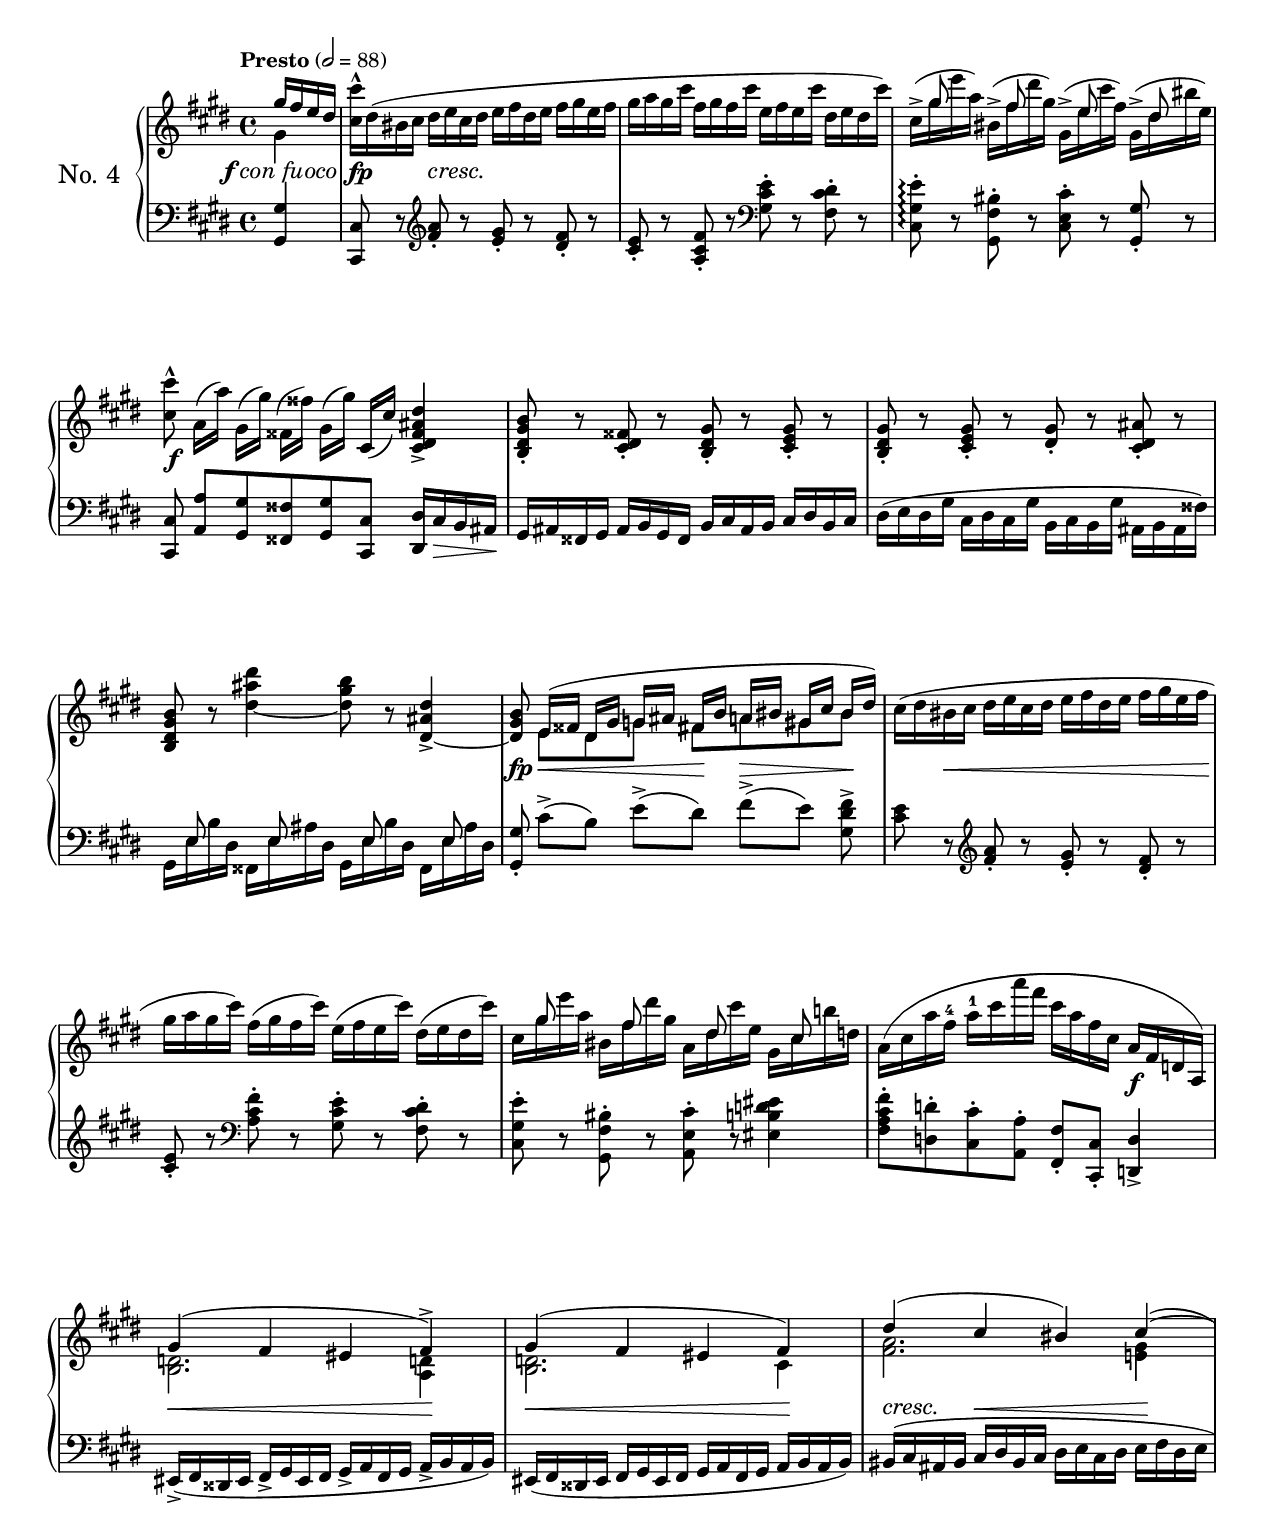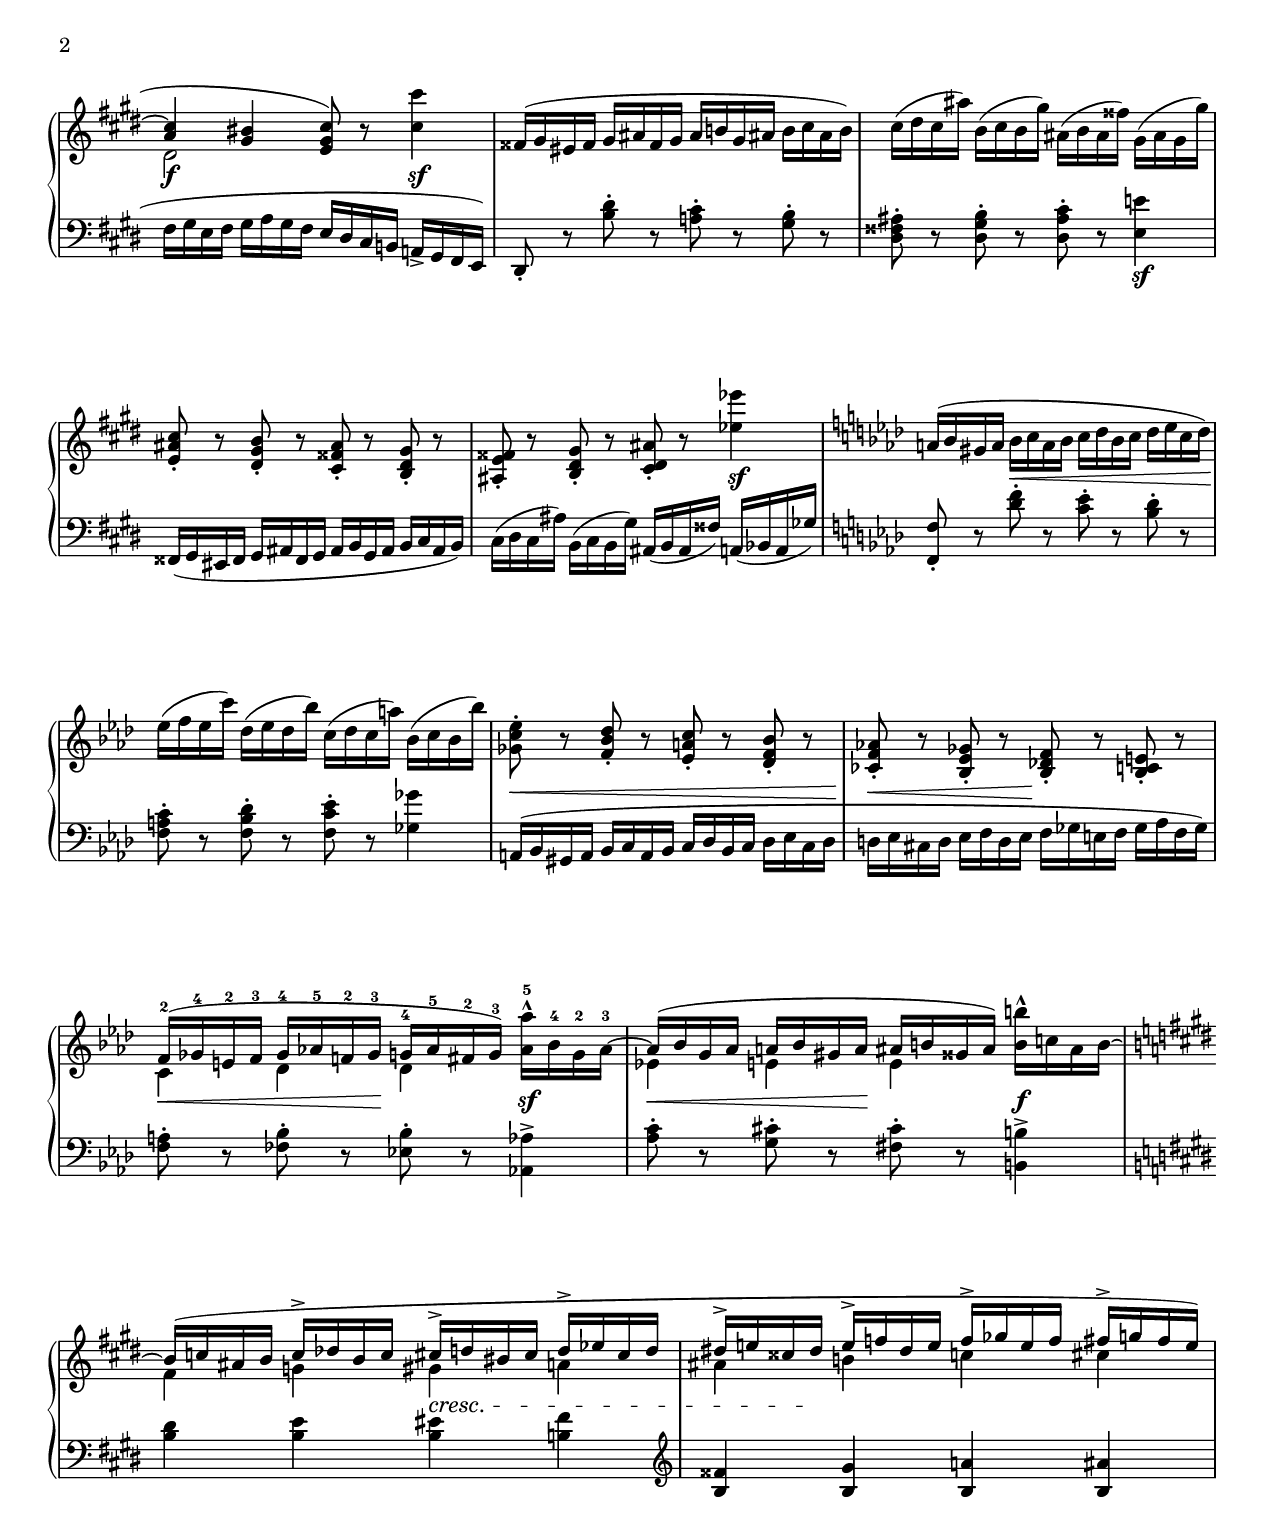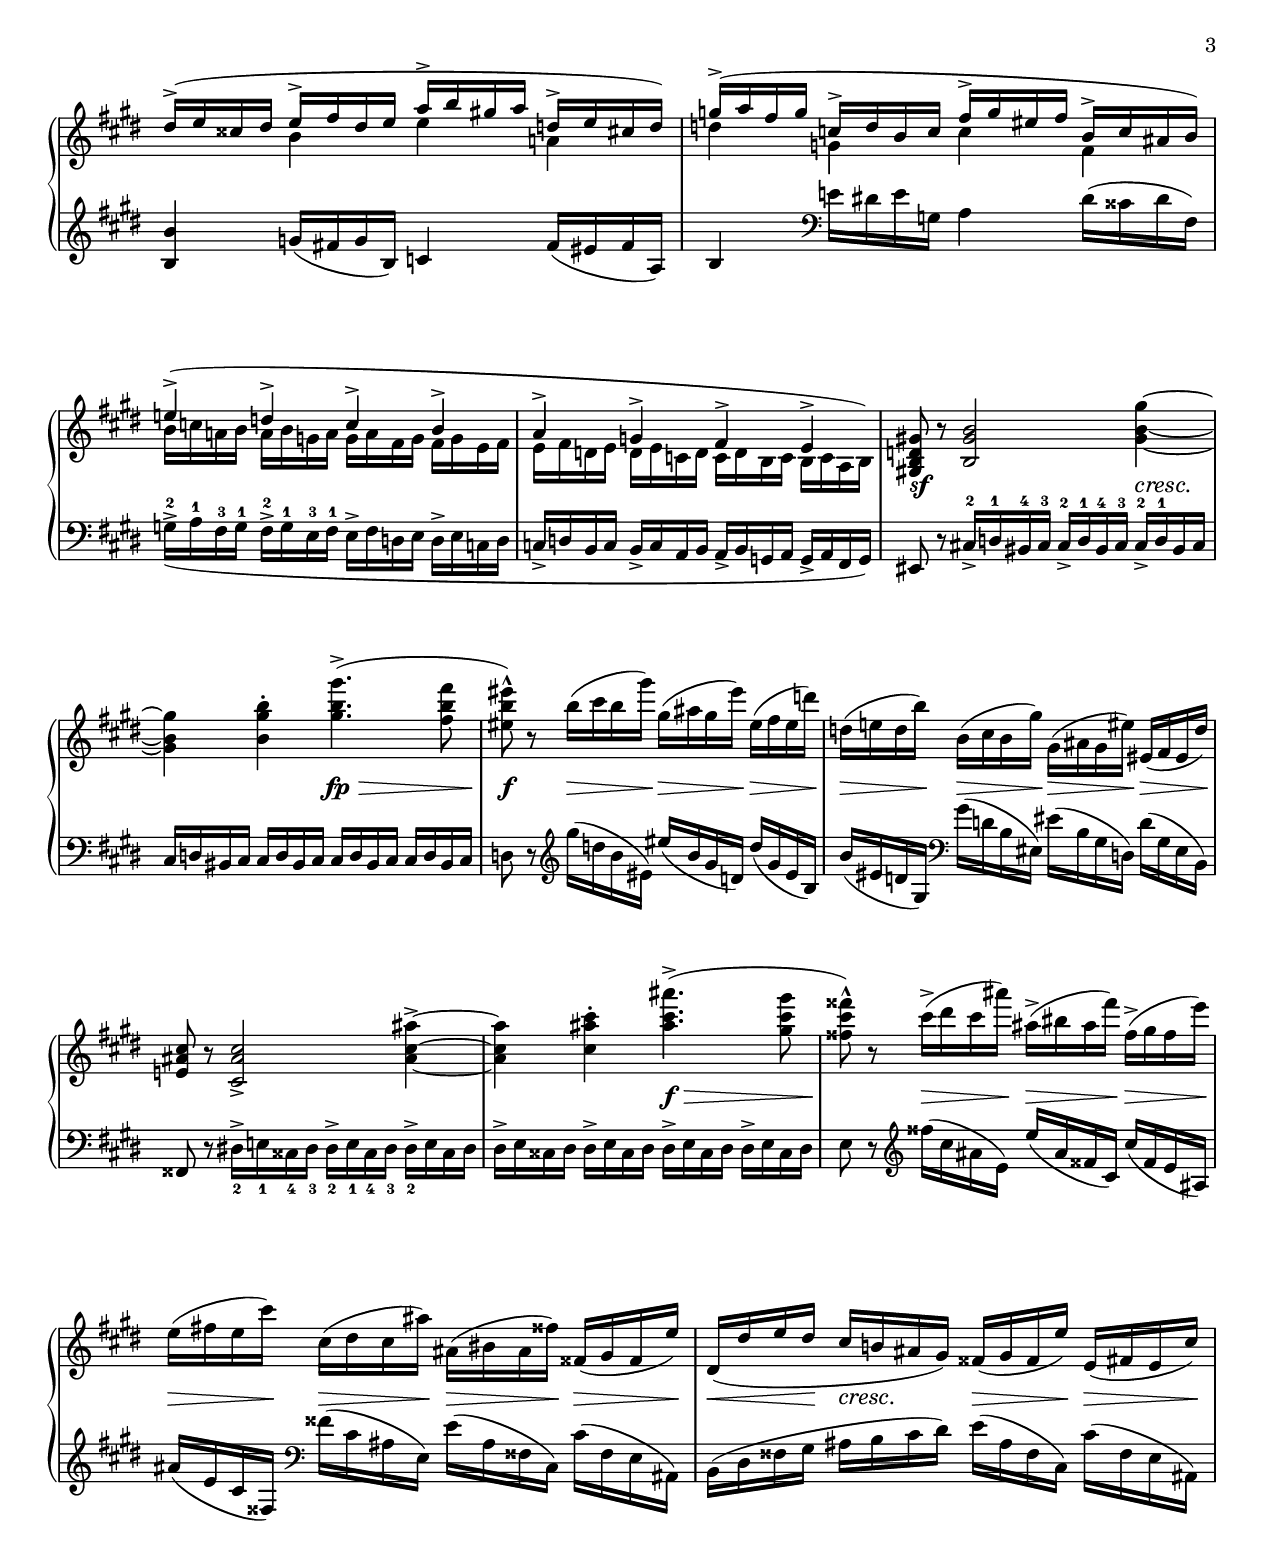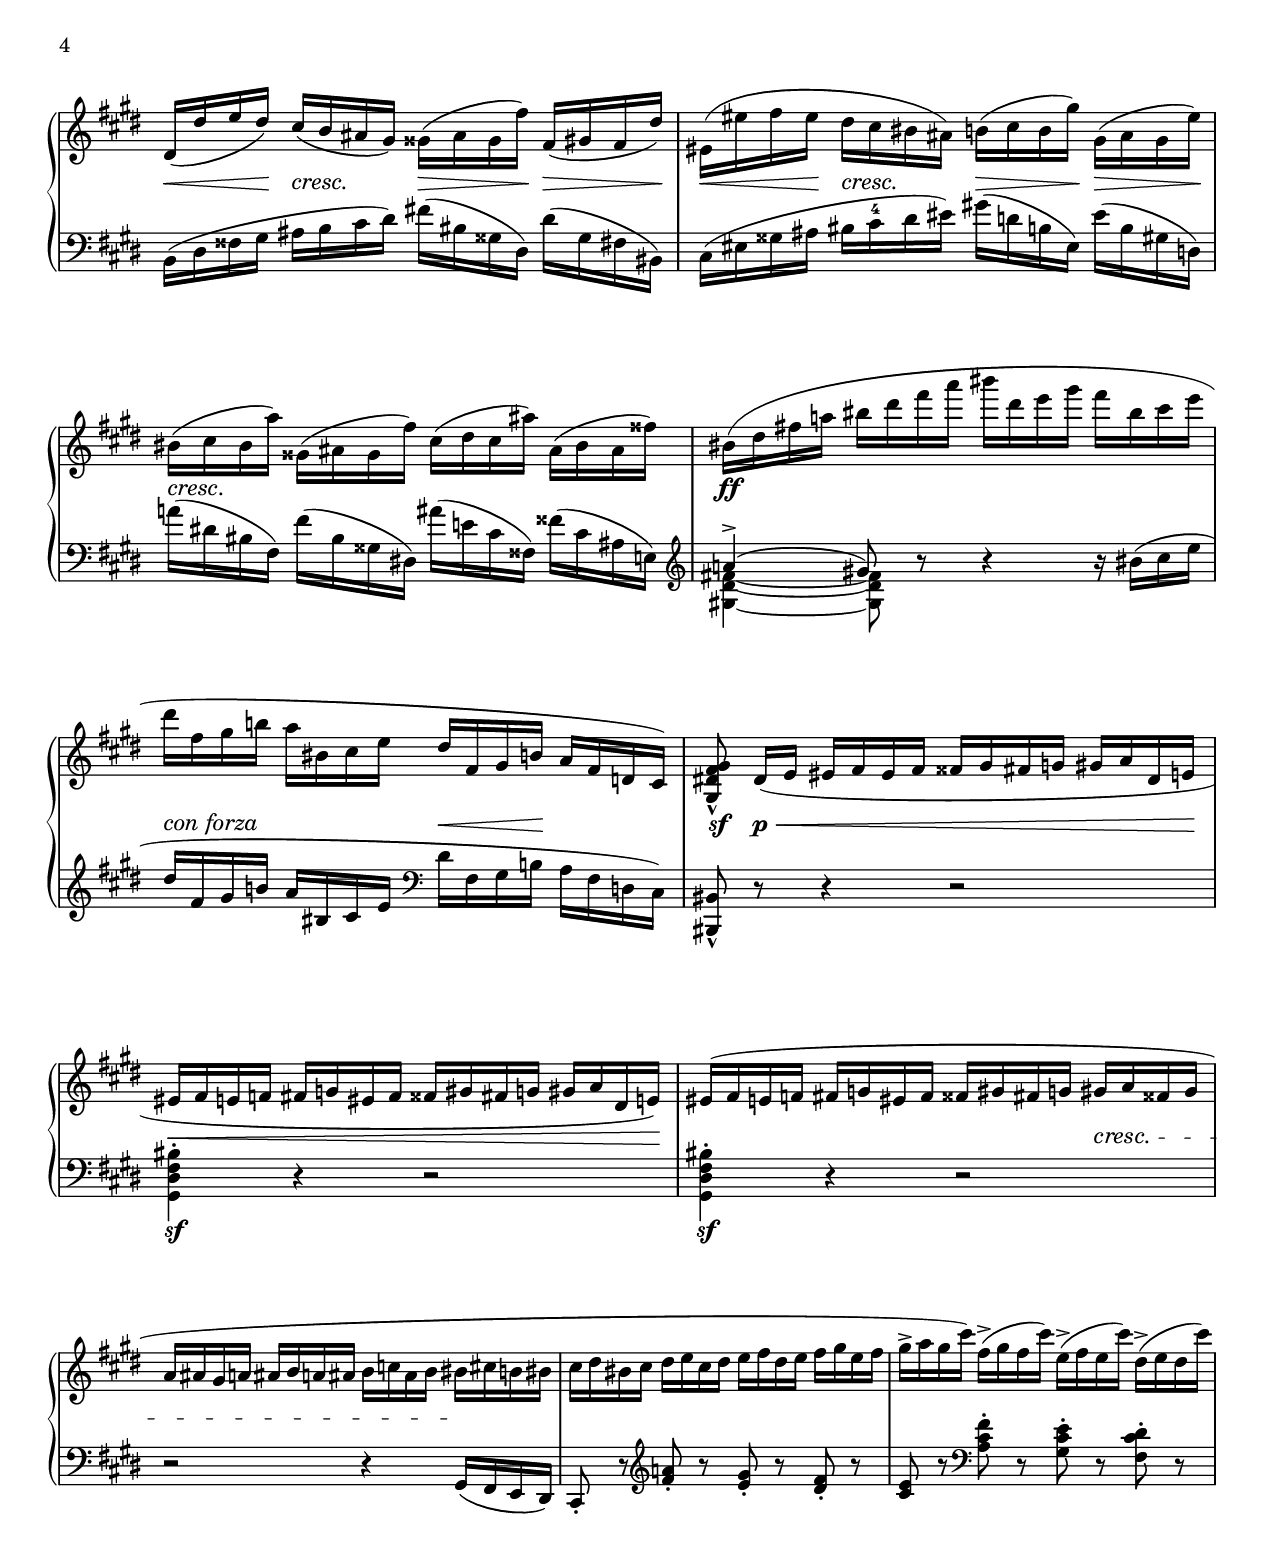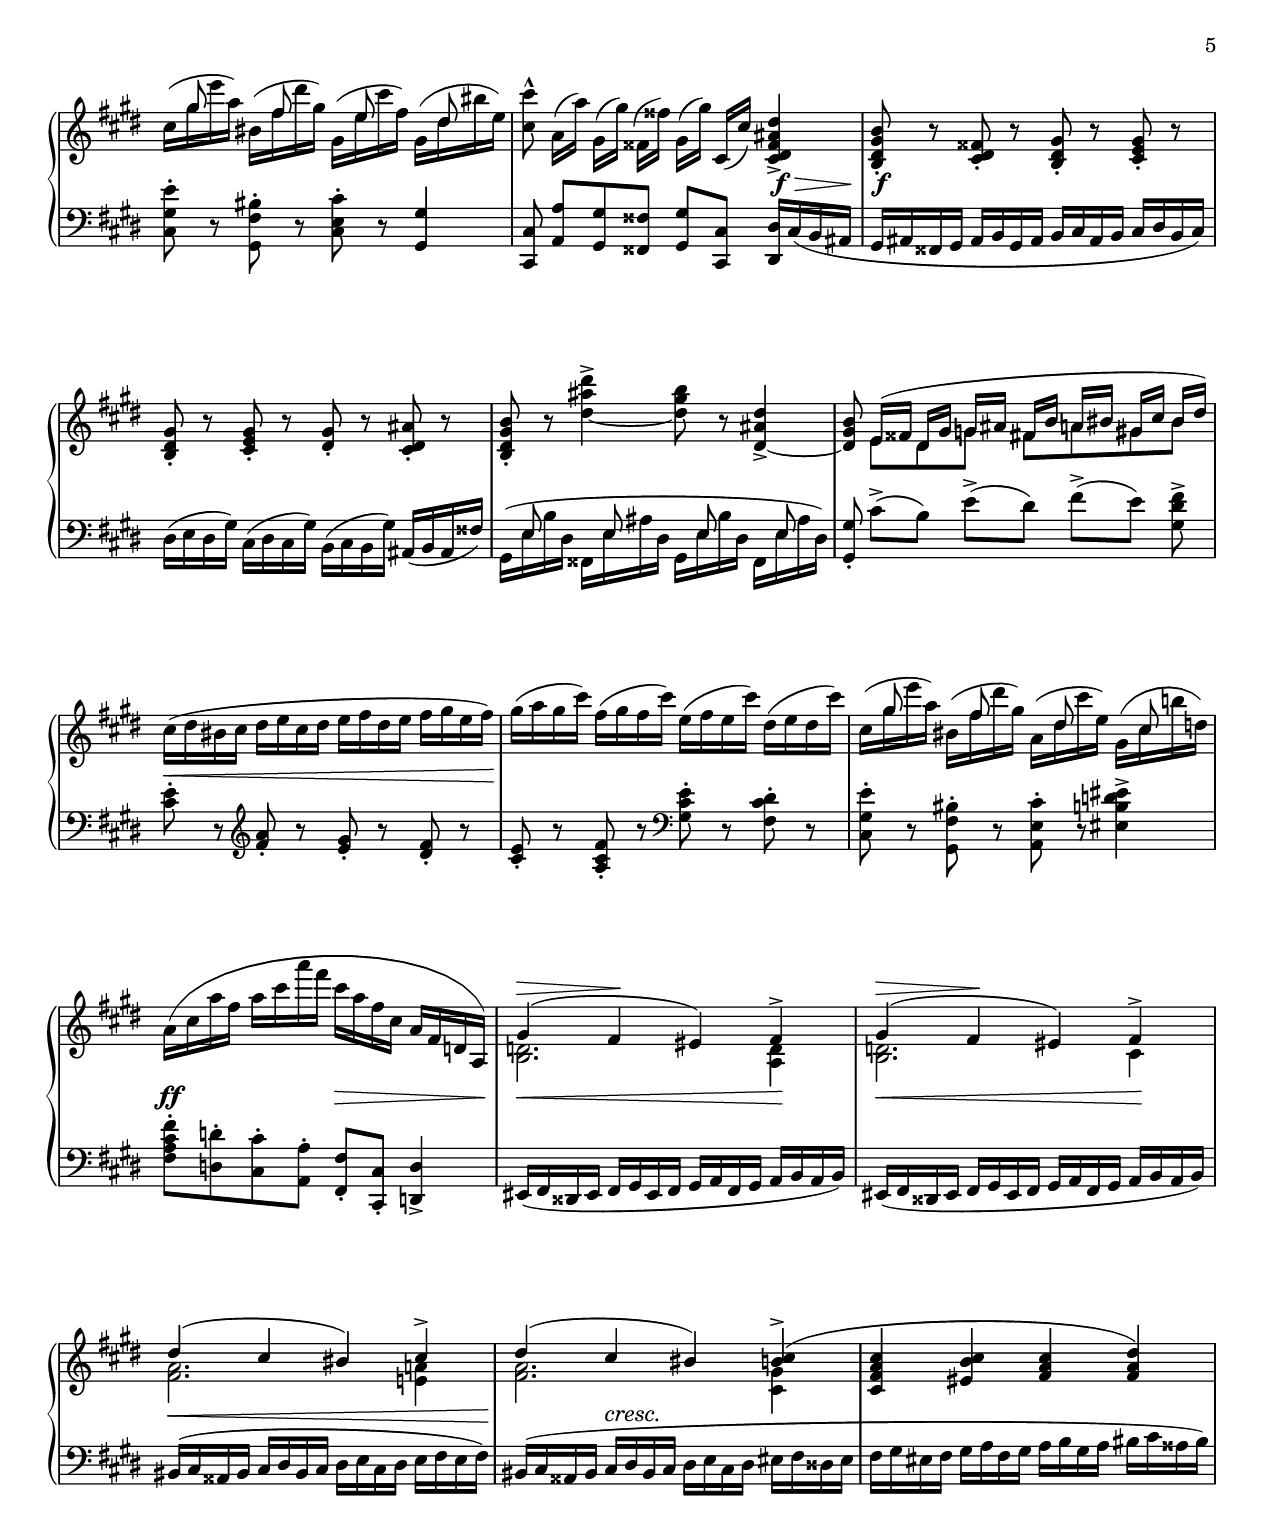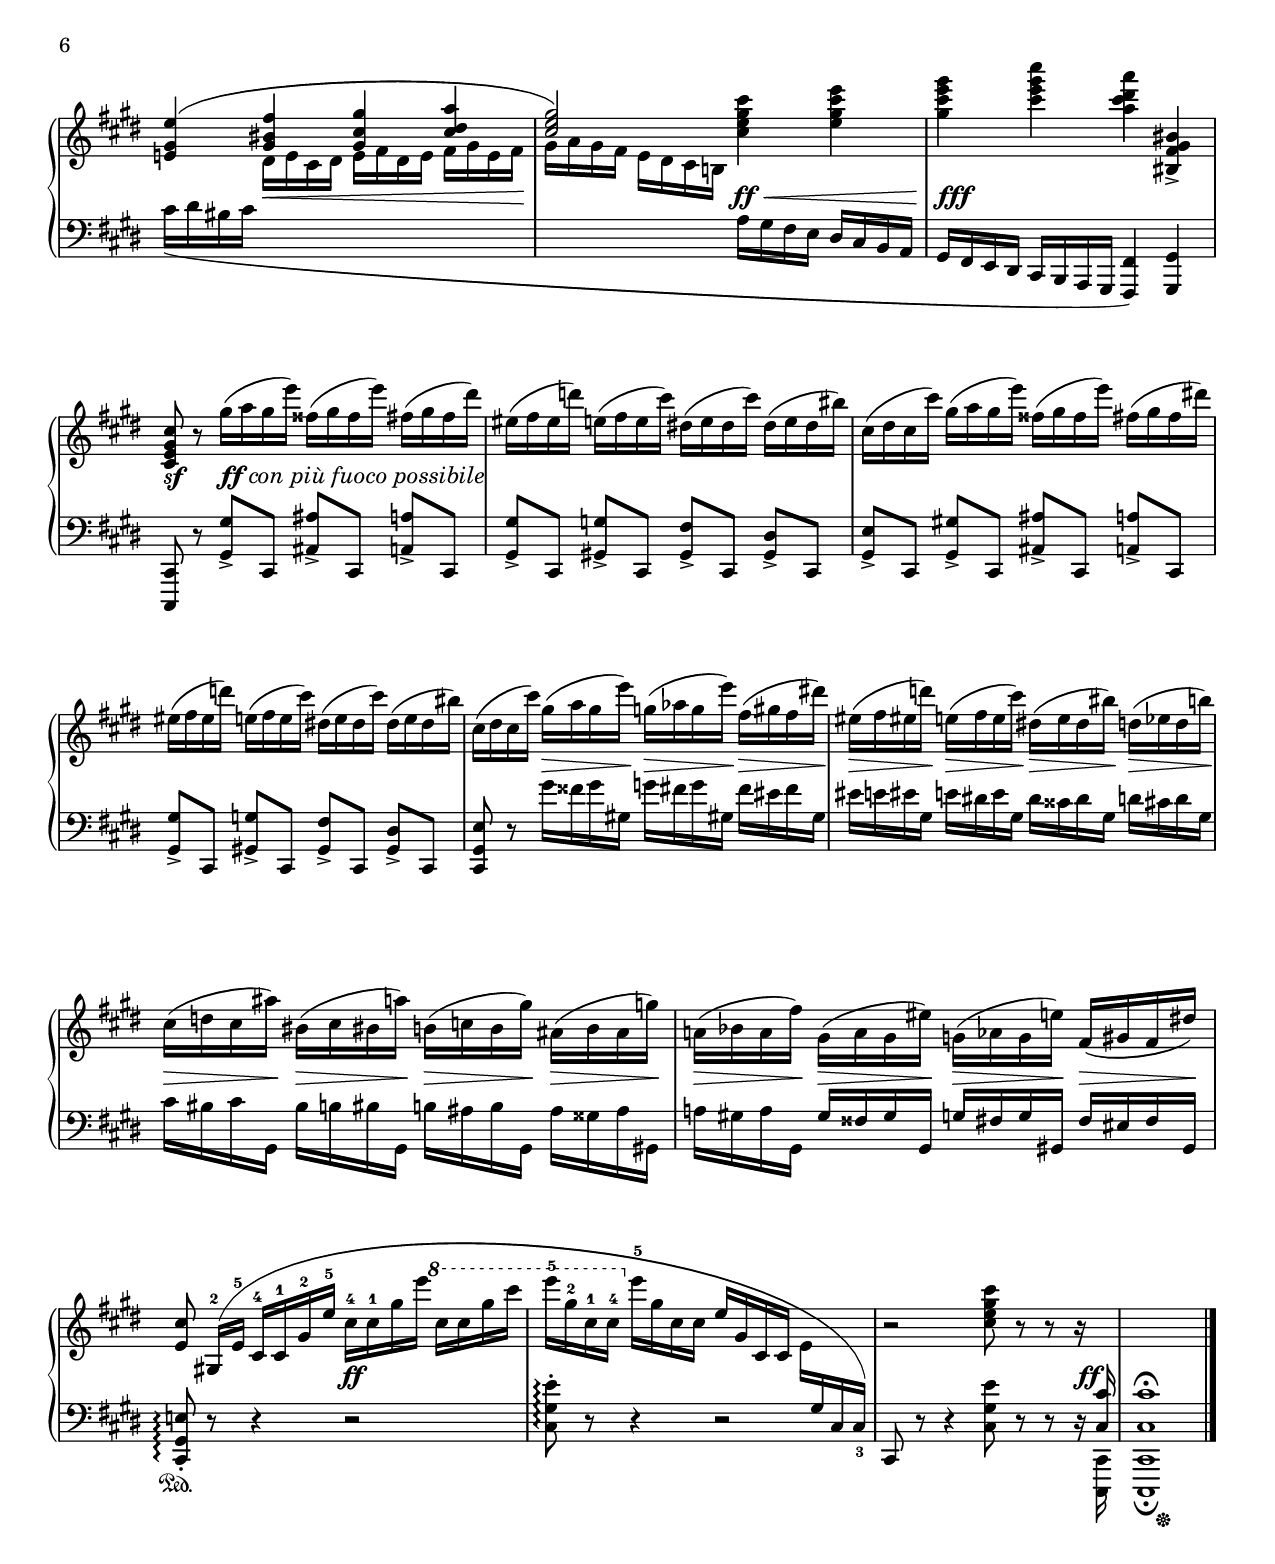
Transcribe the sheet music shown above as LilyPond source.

\version "2.22.1"

\include "includes/Header-paper-layout.ily"
%...+....1....+....2....+....3....+....4....+....5....+....6....+....7....+....

\version "2.22.1"
\language "english"

\include "Global.ily"

fConFuoco = \markup { \dynamic f \larger \italic "con fuoco" }
conForza = \markup \larger \italic "con forza"
ffConFuoco = \markup { \dynamic ff \larger \italic "con più fuoco possibile" }

adjustConFuoco = \tweak X-offset -5.5 \etc
adjustSustainOff = 
  \tweak X-offset 2
  \tweak Y-offset -8
  \etc
slurPositionA = \once \override Slur.positions = #'(4 . 3)
slurShapeA = \shape #'(
                        ((0 . 5) (0 . 5) (0 . 5) (0 . 5))
                        ((0 . 5) (0 . 5) (0 . 5) (0 . 5))
                      ) Slur 
slurShapeB = \shape #'((-0.65 . 0) (-0.5 . 0) (-1.5 . 0) (0 . 0.5)) Slur
slurShapeC = \shape #'(
                        ((0 . 0) (0 . 0) (0 . 0) (0 . 0))
                        ((0 . -1.5) (0 . -1) (0 . -1) (0 . -1))
                      ) Slur
slurShapeD = \shape #'((0 . 2) (0 . -2) (0 . -5) (0 . 0)) Slur
slurShapeE = \shape #'((0 . 0) (0 . 1.5) (0 . -2) (0 . 0)) Slur
dynamicPositionA = \once \override DynamicText.X-offset = 0
dynamicPositionB = \once \override DynamicText.X-offset = -2

global = {
  \time 4/4
  \key cs \minor
  \accidentalStyle piano
}

rightHandUpper = \relative {
  \partial 4 gs''16 fs e ds
  \oneVoice
  <cs cs'>16-^ ds( bs cs  ds e cs ds  e fs ds e  fs gs e fs |
  gs16 a gs cs  fs, gs fs cs'  e, fs e cs'  ds, e ds cs') |
  \voiceOne s16 gs8 s16 s fs8 s16 s e8 s16 s ds8 s16 |
  \oneVoice <cs cs'>8^^ a16[( a']) gs,[( gs']) \slurShapeB fss,[( fss']) 
    gs,[( gs']) cs,,[( cs']) <cs, ds fss as ds>4->
  <b ds gs b>8-. r <cs ds fss>-. r <b ds gs>-. r <cs e gs>-. r |
  <b ds gs>8-. r <cs e gs>-. r <ds gs>-. r <cs ds as'>-. r |
  <b ds gs b>8 r <ds' as' ds>4_~ <ds gs b>8 r <ds, as' ds>4->~ |
  <ds gs b>8 \voiceOne e16([ fss] ds[ gs] g[ as] fs[ b] a[ bs] gs[ cs] 
    bs[ ds]) |
  
  \barNumberCheck 9
  \oneVoice cs16( ds bs cs  ds e cs ds  e fs ds e  fs gs e fs |
  gs16 a gs cs) fs,( gs fs cs')  e,( fs e cs')  ds,( e ds cs') |
  \voiceOne s16 gs8 s16 s fs8 s16 s ds8 s16 s cs8 s16 |
  \oneVoice a16( cs a' fs-4  a-1 cs a' fs  cs a fs cs  a fs d a) |
  \voiceOne gs'4( fs es fs)-> |
  gs4( fs es fs) |
  ds'( cs bs) cs~( |
  <a cs>4 <gs bs> <e gs cs>8) \oneVoice r <cs' cs'>4 |
  
  \barNumberCheck 17
  fss,16( gs es fss  gs as fss gs  as b gs as  b cs as b) |
  cs16( ds cs as')  b,( cs b gs')  as,( b as fss')  gs,( as gs gs') |
  <e, as cs>8-. r <ds gs b>-. r <cs fss as>-. r <b ds gs>-. r |
  <as e' fss>8-. r <b ds gs>-. r <cs ds as'>-. r <ef' ef'>4 |
  \key f \minor
  a,16( bf gs a  bf c a bf  c df bf c  df ef c df) |
  ef16( f ef c')  df,( ef df bf')  c,( df c a')  bf,( c bf bf') |
  <gf, c ef>8-. r <f bf df>-. r <ef a c>-. r <df f bf>-. r |
  <cf f af>8-. r <bf ef gf>-. r <bf df f>-. r <bf c e>-. r |
  
  \barNumberCheck 25
  \voiceOne f'16(-2 gf-4 e-2 f-3  gf-4 af-5 f-2 gf-3  g-4 af-5 fs-2 g)-3
    \oneVoice <af af'>^^-5 bf-4 g-2 af^~-3 |
  \voiceOne af16( bf g af  a bf gs a  as b gss as) \oneVoice <b b'>-^ c as b~ |
  \key cs \minor
  \voiceOne b16( c as b  c-> df b c  cs-> d bs cs  d-> ef cs d |
  ds16-> e css ds  e-> f ds e  f-> gf e f  fs-> g fs e) |
  ds16->( e css ds  e-> fs ds e  a-> b gs a  d,-> e cs d) |
  g16->( a fs g  c,-> d b c  fs-> g es fs  b,-> c as b) |
  e4-> d-> c-> b-> |
  a4-> g-> fs-> e-> |
  
  \barNumberCheck 33
  \oneVoice <gs,! b d gs>8 r <b gs' b>2 \accidentalStyle PianoStaff.default 
    <gs' b gs'>4~ |
  q4 <b gs' b>-. <gs' b gs'>4.->( <fs b fs'>8 \accidentalStyle piano |
  <es b' es>8-^) r b'16( cs b gs')  gs,( as gs es')  es,( fs es d') |
  d,16( e d b')  b,( cs b gs')  gs,( as gs es')  es,( fs es d') |
  <e,! as cs>8 r <cs as' cs>2-> \accidentalStyle PianoStaff.default 
    <as' cs as'>4->~ |
  q4 <cs as'! cs>-. <as' cs as'>4.->( <gs cs gs'>8 \accidentalStyle piano |
  <fss cs' fss>8-^) r cs'16->( ds cs as')  as,->( bs as fss')
    fss,->( gs fss e') |
  e,16( fs e cs')  cs,( ds cs as')  as,( bs as fss')  fss,( gs fss e') |
  
  \barNumberCheck 41
  ds,16( ds' e ds  cs b as gs)  fss( gs fss e')  e,( fs e cs') |
  ds,16( ds' e ds)  cs( b as gs)  gss( as gss fs')  fs,( gs fs ds') |
  \slurShapeD es,16( es' fs es  ds cs bs as)  b( cs b gs')  gs,( as gs es') |
  bs16( cs bs a')  gss,( as gss fs')  cs( ds cs as')  as,( bs as fss') |
  \slurShapeE bs,16( ds fs a  bs ds fs a  bs ds, e gs  fs bs, cs e |
  ds16 fs, gs b  a bs, cs e  ds fs, gs b  a fs d cs) |
  <gs ds' fs gs>8-^ ds'16[( e]  es fs es fs  fss gs fs g  gs a ds, e |
  es16 fs e f  fs g es fs  fss gs fs g  gs a ds, e) |
  
  \barNumberCheck 49
  es16( fs e f  fs g es fs  fss gs fs g  gs a fss gs |
  a16 as gs a  as b a as  b c as b  bs cs b bs |
  cs16 ds bs cs  ds e cs ds  e fs ds e  fs gs e fs |
  gs16-> a gs cs)  fs,->( gs fs cs')  e,->( fs e cs')  ds,->( e ds cs') |
  \voiceOne s16 gs8 s16 s fs8 s16 s e8 s16 s ds8 s16 |
  \oneVoice <cs cs'>8-^ a16[( a']) gs,[( gs']) \slurShapeB fss,[( fss']) 
    gs,[( gs']) cs,,[( cs']) <cs, ds fss as ds>4->
  <b ds gs b>8-. r <cs ds fss>-. r <b ds gs>-. r <cs e gs>-. r |
  <b ds gs>8-. r <cs e gs>-. r <ds gs>-. r <cs ds as'>-. r |
  
  \barNumberCheck 57
  <b ds gs b>8-. r <ds'_~ as' ds>4-> <ds gs b>8 r <ds,~ as' ds>4-> |
  <ds gs b>8 \voiceOne e16([ fss] ds[ gs] g[ as] fs[ b] a[ bs] gs[ cs] 
    bs[ ds]) |
  \oneVoice cs16( ds bs cs  ds e cs ds  e fs ds e  fs gs e fs) |
  gs16( a gs cs)  fs,( gs fs cs')  e,( fs e cs')  ds,( e ds cs') |
  \voiceOne s16 gs8 s16 s fs8 s16 s ds8 s16 s cs8 s16 |
  \oneVoice a16( cs a' fs  a cs a' fs  cs a fs cs  a fs d a) |
  \voiceOne gs'4(^\> fs\! es) fs-> |
  gs4(^\> fs\! es) fs-> |
  
  \barNumberCheck 65
  ds'4^( cs bs) cs-> |
  ds4^( cs bs) <b cs>->( |
  <cs, fs a cs>4 <es b' cs> <fs a cs> <fs a ds>) |
  <e gs e'>4( <gs bs fs'> <gs cs gs'> <cs ds a'> |
  <cs e gs>2) \oneVoice <cs e gs cs>4 <e gs cs e> |
  <gs cs e gs>4 <cs e gs cs> <a cs ds a'> <bs,, fs' gs bs>-> |
  <cs e gs cs>8 r  gs''16( a gs e')  fss,( gs fss e')  fs,( gs fs ds') |
  es,16( fs es d')  e,( fs e cs')  ds,( e ds cs')  ds,( e ds bs') |
  
  \barNumberCheck 73
  cs,16( ds cs cs')  gs( a gs e')  fss,( gs fss e')  fs,( gs fs ds') |
  es,16( fs es d')  e,( fs e cs')  ds,( e ds cs')  ds,( e ds bs') |
  cs,16( ds cs cs')  gs( a gs e')  g,( af g e')  fs,( gs fs ds') |
  es,16( fs es d')  e,( fs e cs')  ds,( e ds bs')  d,( ef d b') |
  cs,16( d cs as')  bs,( cs bs a')  b,( c b gs')  as,( b as g') |
  a,16( bf a fs')  gs,( a gs es')  g,( af g e')  fs,( gs fs ds') |
  <e, cs'>8 gs,16-2[( e'-5]  cs-4 cs-1 gs'-2 e'-5  cs-4 cs-1 gs' e'
    \ottava 1 cs cs gs' cs |
  e16-5 gs,-2 cs,-1 cs-4  \ottava 0 e-5 gs, cs, cs  e gs, cs, cs  
    e \staffDown gs, cs, cs_3) |
    
  \barNumberCheck 81
  \staffUp r2 <cs'' e gs cs >8 r r r16 \staffDown \voiceOne <cs,, cs'> |
  q1\fermata |
  \bar "|."
}

rightHandLower = \relative {
  \partial 4 gs'4
  s1 * 2 |
  cs16^>^( gs' e' a,)  bs,^>^( fs' ds' gs,)  \insideSlur gs,^>^( e' cs' fs,)  
    \insideSlur gs,^>^( ds' bs' e,) |
  s1 * 4 |
  s8 e, ds g fs a gs bs |
  
  \barNumberCheck 9
  s1 * 2 |
  cs16 gs' e' a,  bs, fs' ds' gs,  a, ds cs' e,  gs, cs b' d, |
  s1 |
  <b, d>2. <a d>4 |
  <b d>2. cs4 |
  <fs a>2. <e gs>4 |
  ds2 s |
  
  \barNumberCheck 17
  s1 * 4 |
  \key f \minor
  s1 * 4 |
  
  \barNumberCheck 25
  c4 df df s |
  ef4 e e s |
  \key cs \minor
  fs4 g gs a |
  as4 b c cs |
  s4 b e a, |
  d4 g, c fs, |
  \slurShapeA b16^( c a b  a b g a  g a fs g  fs g e fs |
  e16 fs d e  d e c d  c d b c  b c a b) |
  
  \barNumberCheck 33
  s1 * 8 |
  
  \barNumberCheck 41
  s1 * 8 |
  
  \barNumberCheck 49
  s1 * 4 |
  cs'16^( gs' e' a,)  bs,^( fs' ds' gs,)  gs,^( e' cs' fs,)
    gs,^( ds' bs' e,) |
  s1 * 3 |
  
  \barNumberCheck 57
  s1
  s8 e, ds g fs a gs bs |
  s1 * 2 |
  cs16^( gs' e' a,)  bs,^( fs' ds' gs,)  a,^( ds cs' e,)  gs,^( cs b' d,) |
  s1 |
  <b, d>2. \omitOneAccidental <a d>4 |
  <b d>2. cs4 |
  
  \barNumberCheck 65
  <fs a>2. <e a>4 |
  <fs a>2. <cs gs'>4 |
  s1 * 6 |
  
  \barNumberCheck 73
  s1 * 8 |
  
  \barNumberCheck 81
  s1 * 2 |
}

rightHand = {
  \global
  \markLengthOn
  \tempo "Presto" 2 = 88
  << { \rightHandUpper } \\ { \rightHandLower } >>
}

leftHand = \relative {
  \global
  \clef bass
  
  \partial 4 <gs, gs'>4
  <cs, cs'>8 r \clef treble <fs'' a>-. r <e gs>-. r <ds fs>-. r |
  <cs e>8-. r <a cs fs>-. r \clef bass <gs cs e>-. r <fs cs' ds>-. r |
  <cs gs' e'>8-.\arpeggio r <gs fs' bs>-. r <cs e cs'>-. r <gs gs'>-. r |
  <cs, cs'>8 <a' a'>[ <gs gs'> <fss fss'> <gs gs'> <cs, cs'>]
    <ds ds'>16 cs'\> b as\! |
  gs16 as fss gs  as b gs fss  b cs as b  cs ds b cs |
  ds16( e ds gs  cs, ds cs gs'  b, cs b gs'  \voiceTwo as, b as fss') |
  <<
    { s16 e8 s16 s e8 s16 s e8 s16 s e8 s16 }
    \\
    { gs,16 e' b' ds,  fss, e' as ds,  gs, e' b' ds,  fss, e' as ds, }
  >> |
  \oneVoice <gs, gs'>8-. cs'->[( b]) e->[( ds]) fs->[( e]) <gs, ds' fs>-> |
  
  \barNumberCheck 9 
  <cs e>8 r \clef treble <fs a>-. r <e gs>-. r <ds fs>-. r |
  <cs e>8-. r \clef bass <a cs fs>-. r <gs cs e>-. r <fs cs' ds>-. r |
  <cs gs' e'>8-. r <gs fs' bs>-. r <a e' cs'>-. r <es' b' d es>4 |
  <fs a cs fs>8-. <d d'>-. <cs cs'>-. <a a'>-. <fs fs'>-. <cs cs'>-. 
    <d d'>4-> |
  es16->( fs dss es  fs-> gs es fs  gs-> a fs gs  a-> b a b)
  es,16( fs dss es  fs gs es fs  gs a fs gs  a b a b)
  bs16( cs as bs  cs ds bs cs  ds e cs ds   e fs ds e |
  fs16 gs e fs  gs a gs fs  e ds cs b  a-> gs fs e) |

  \barNumberCheck 17
  ds8-. r <b'' ds>-. r <a cs>-. r <gs b>-. r |
  <ds fss as>8-. r <ds gs b>-. r <ds as' cs>-. r <e e'>4\sf |
  fss,16( gs es fss  gs as fss gs  as b gs as  b cs as b) |
  cs16( ds cs as')  b,( cs b gs')  as,( b as fss') a,( bf a gf') |
  \key f \minor
  <f, f'>8-. r <df'' f>-. r < c ef>-. r <bf df>-. r |
  <f a c>8-. r <f bf df>-. r <f c' ef>-. r <gf gf'>4 |
  a,16( bf gs a  bf c a bf  c df bf c  df ef c df |
  d16 ef cs d  ef f d ef  f gf e f  gf af f gf) |
  
  \barNumberCheck 25
  <f a>8-. r <ff bf>-. r <ef bf'>-. r <af, af'>4-> |
  <af' c>8-. r <g cs>-. r <fs cs'>-. r <b, b'>4-> |
  \key cs \minor
  <b' ds>4 <b e> <b es> <b fs'> |
  \clef treble <b fss'>4 <b gs'> <b a'> <b as'> |
  <b b'>4 g'16( fs g b,) c4 fs16( es fs a,) |
  b4 \clef bass e16 ds e g, a4 ds16( css ds fs,) |
  \slurShapeC g16->-2_( a-1 fs-3 g-1  fs->-2 g-1 e-3 fs-1  e-> fs d e  
    d-> e c d |
  c16-> d b c  b-> c a b  a-> b g a  g-> a fs g) |
  
  \barNumberCheck 33
  es8 r cs'16->-2 d-1 bs-4 cs-3  cs->-2 d-1 bs-4 cs-3  cs->-2 d-1 bs cs |
  cs16 d bs cs  cs d bs cs  cs d bs cs  cs d bs cs |
  d8 r \clef treble gs''16( d b es,)  es'( b gs d)  d'( gs, es b) |
  b'( es, d gs,) \clef bass gs'( d b es,)  es'( b gs d)  d'( gs, es b) |
  fss8 r ds'16->_2 e_1 css_4 ds_3  ds->_2 e_1 css_4 ds_3 ds->_2 e css ds |
  ds16-> e css ds  ds-> e css ds  ds-> e css ds  ds-> e css ds |
  e8 r \clef treble fss''16( cs as e)  e'( as, fss cs)  cs'( fss, e as,) |
  as'16( e cs fss,)  \clef bass fss'( cs as e)  e'( as, fss cs)
    cs'( fss, e as,) |
    
  \barNumberCheck 41
  b16( ds fss gs  as b cs ds)  e( as, fss cs)  cs'( fss, e as,) |
  b16( ds fss gs  as b cs ds)  fs( bs, gss ds)  ds'( gss, fs bs,) |
  cs16( es gss as  bs cs-4 ds es)  gs( d b es,)  es'( b gs d) |
  a''16( ds, bs fs)  fs'( bs, gss ds)  as''( e cs fss,)  fss'( cs as e) |
  \clef treble << { a'4->( gs8) } \\ { <gs, ds' fs>4~ q8 } >> r8 r4
    r16 bs'( cs e |
  ds16 fs, gs b  a bs, cs e  \clef bass ds fs, gs b  a fs d cs) |
  <bs, bs'>8-^ r r4 r2 |
  <gs' ds' fs bs>4-.\sf r r2 | 
  
  \barNumberCheck 49
  <gs ds' fs bs>4-.\sf r r2 | 
  r2 r4 gs16( fs e ds) |
  cs8-. r \clef treble <fs'' a>-. r <e gs>-. r <ds fs>-. r |
  <cs e>8 r \clef bass <a cs fs>-. r <gs cs e>-. r <fs cs' ds>-. r |
  <cs gs' e'>8-. r <gs fs' bs>-. r <cs e cs'>-. r <gs gs'>4 |
  <cs, cs'>8 <a'a'>[ <gs gs'> <fss fss'>] <gs gs'> <cs, cs'> 
    <ds ds'>16 cs'( b as |
  gs16 as fss gs  as b gs as  b cs as b  cs ds b cs) |
  ds16( e ds gs)  cs,( ds cs gs')  b,( cs b gs')  as,( b as fss') |
  
  \barNumberCheck 57
  <<
    { s16 e8 s16 s e8 s16 s e8 s16 s e8 s16 }
    \\
    { \slurPositionA gs,16^( e' b' ds,  fss, e' as ds,  gs, e' b' ds,  fss, e' as ds,) }
  >> |
  <gs, gs'>8-. cs'[(-> b]) e[(-> ds]) fs[(-> e]) <gs, ds' fs>-> |
  <cs e>8-. r \clef treble <fs a>-. r <e gs>-. r <ds fs>-. r |
  <cs e>8-. r <a cs fs>-. r \clef bass <gs cs e>-. r <fs cs' ds>-. r |
  <cs gs' e'>8-. r <gs fs' bs>-. r <a e' cs'>-. r <es' b' d es>4-> |
  <fs a cs fs>8-. <d d'>-. <cs cs'>-. <a a'>-. <fs fs'>-. <cs cs'>-.
    <d d'>4-> |
  es16( fs dss es  fs gs es fs  gs a fs gs  a b a b) |
  es,16( fs dss es  fs gs es fs  gs a fs gs  a b a b) |
  
  \barNumberCheck 65
  bs16( cs ass bs  cs ds bs cs  ds e cs ds  e fs e fs) |
  bs,16( cs ass bs  cs ds bs cs  ds e cs ds  es fs dss es |
  fs16 gs es fs  gs a fs gs  a b gs a  bs cs ass bs) |
  cs16_( ds bs cs  \voiceTwo \staffUp ds e cs ds  e fs ds e  fs gs e fs |
  gs16 a gs fs  e ds cs b  \oneVoice \staffDown a gs fs e  ds cs b a |
  gs16 fs e ds  cs b a gs  <fs fs'>4) <gs gs'> |
  <cs, cs'>8 r <gs'' gs'>->[ cs,] <as' as'>->[ cs,] <a' a'>->[ cs,] |
  <gs' gs'>8->[ cs,] <gs'! g'>->[ cs,] <gs' fs'>->[ cs,] <gs' ds'>->[ cs,] |
  
  \barNumberCheck 73
  <gs' e'>8->[ cs,] <gs' gs'>-> cs,] <as' as'>->[ cs,] <a' a'>->[ cs,] |
  <gs' gs'>8->[ cs,] <gs'! g'>->[ cs,] <gs' fs'>->[ cs,] <gs' ds'>->[ cs,] |
  <cs gs' e'>8 r  gs'''16 fss gs gs,  g' fs g gs,  fs' es fs gs, |
  es'16 e es gs,  e' ds e gs,  ds' css ds gs,  d' cs d gs, |
  cs16 bs cs gs,  bs' b bs gs,  b' as b gs,  as' gss as gs, |
  a'16 gs a gs,  gs' fss gs gs,  g' fs g gs,  fs' es fs gs, |
  <cs, gs' e'>8-.\arpeggio\sustainOn r r4 r2 |
  <cs' gs' e'>8-.\arpeggio r r4 r2 |
  
  \barNumberCheck 81
  cs,8 r r4 <cs' gs' e'>8 r r r16 \voiceFour <cs,, cs'> |
  q1\fermata\adjustSustainOff\sustainOff |
}

dynamics = {
  \override DynamicTextSpanner.style = #'none
  \override TextScript.Y-offset = -0.5

  \partial 4 s4\adjustConFuoco -\fConFuoco  s4\fp s\cresc s2 |
  s1 * 2 |
  s1\f |
  s1 * 3 |
  s8\fp s4.\< s8\! s4\> s8\! |
  
  \barNumberCheck 9
  s8 s4.\< s4. s16 s\! |
  s1 * 2 |
  s2. s4\f |
  s2.\< s4\! |
  s2.\< s4\! |
  s4\cresc s2\< s4\! |
  s2.\f s4\sf |
  
  \barNumberCheck 17
  s1 * 3 |
  s2. s4\sf |
  % key f minor
  s4 s2\< s8. s16\! |
  s1 |
  s2.\< s8. s16\! |
  s4\< s8. s16\! s2 |
  
  \barNumberCheck 25
  s4\< s8. s16\! s4 s\sf |
  s4\< s8. s16\! s4 s\f |
  % key cs minor
  \revert DynamicTextSpanner.style
  s2 s\cresc |
  s8. s16\! s2. |
  s1 * 4 |
  
  \barNumberCheck 33
  \override DynamicTextSpanner.style = #'none
  s2.\sf s4\cresc |
  s2 \tag #'layout { s4\fp\> s8. s16\! }
     \tag #'midi   { s2\f } |
  s4\f s8.\> s16\! s8.\> s16\! s8.\> s16\! |
  s8.\> s16\! s8.\> s16\! s8.\> s16\! s8.\> s16\! |
  \tag #'layout { s1 }
  \tag #'midi   { s4\sf s2.\f } |
  s2 s4\f\> s8. s16\! |
  s4 s8.\> s16\! s8.\> s16\! s8.\> s16\! |
  s8.\> s16\! s8.\> s16\! s8.\> s16\! s8.\> s16\! |
  
  \barNumberCheck 41
  \repeat unfold 3 { s8.\< s16\! s4\cresc s8.\> s16\! s8.\> s16\! | }
  s1\cresc |
  s1\ff |
  s2-\conForza s8.\< s16\! s4 |
  s8\sf s\p\< s2 s8. s16\! |
  s2.\< s8. s16\! |
  
  \barNumberCheck 49
  \revert DynamicTextSpanner.style
  s2. s4\cresc |
  s2. s4\! |
  \tag #'layout { s1 }
  \tag #'midi   { s1\f } |
  s1 * 2 |
  s2. s8.\f\> s16\! |
  s1\f |
  s1 |
  
  \barNumberCheck 57
  s1 * 2 |
  s2.\< s8. s16\! |
  s1 * 2 |
  s2\ff s4.\> s16 s\! |
  s2.\< s4\! |
  s2.\< s4\! |
  
  \barNumberCheck 65
  s2.\< s8. s16\! |
  \override DynamicTextSpanner.style = #'none
  s4 s2.\cresc |
  s1 |
  s4 s2\< s8. s16\! |
  s2 s2\ff\< |
  \dynamicPositionA s1\fff |
  s4\sf s2.-\ffConFuoco |
  s1 |
  
  \barNumberCheck 73
  s1 * 2 |
  s4 s8.\> s16\! s8.\> s16\! s8.\> s16\! |
  \repeat unfold 3 { s8.\> s16\! s8.\> s16\! s8.\> s16\! s8.\> s16\! | }
  s2 s\ff |
  s1 |
  
  \barNumberCheck 81
  s2. s8. \dynamicPositionB s16\ff |
  s1 |
}

% The music has two decrescendi on top of crescendi, which causes these 
% warnings.  They can be ignored.
#(ly:expect-warning "conflict with event: `decrescendo-event'")
#(ly:expect-warning "discarding event: `crescendo-event'")
#(ly:expect-warning "conflict with event: `decrescendo-event'")
#(ly:expect-warning "discarding event: `crescendo-event'")

etude-four-header = \header { }

etude-four-music = {
  \keepWithTag #'layout
  \new PianoStaff \with { instrumentName = \markup \huge "No. 4" } <<
    \new Staff = "upper" \rightHand
    \new Dynamics = "dynamics" \dynamics
    \new Staff = "lower" \leftHand
  >>
}

etude-four-midi = \book {
  \bookOutputName "Fredric-Chopin-Etudes-Op10-No4"
  \score { 
    \keepWithTag #'midi
    << 
      \new Staff = "upper" << \rightHand \dynamics >>
      \new Staff = "lower" << \leftHand \dynamics >>
    >>
    \midi {
      \context {
        \Staff
        \consists "Dynamic_performer"
      }
      \context {
        \Voice
        \remove "Dynamic_performer"
      }   
    }
  }
}



\bookpart {
  \etude-four-header
  \score {
    \etude-four-music
  }
}

\etude-four-midi
